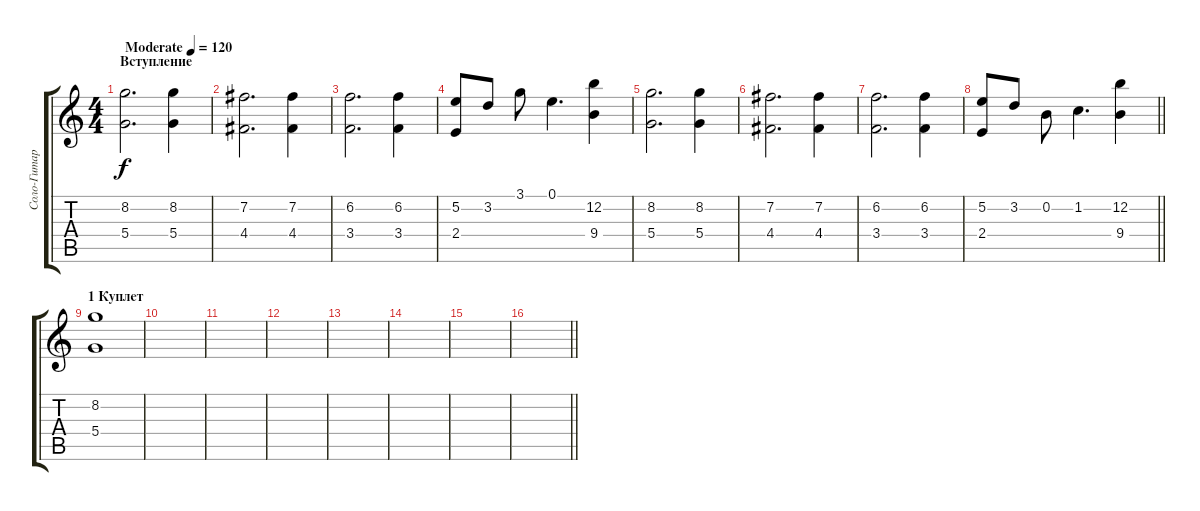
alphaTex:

\track ("Соло-Гитара" "Соло-Гитар") {instrument electricguitarjazz}
\staff {score tabs}
\tuning (E4 B3 G3 D3 A2 E2) {hide}
\ts (4 4)
\section ("" "Вступление")
\tempo (120 "Moderate")
\clef g2
\ks c
(8.2 5.4).2{d dy f instrument electricguitarjazz} (8.2 5.4).4 |
(7.2 4.4).2{d} (7.2 4.4).4 |
(6.2 3.4).2{d} (6.2 3.4).4 |
(5.2 2.4).8 3.2.8 3.1.8 0.1.4{d} (12.2 9.4).4 |
(8.2 5.4).2{d} (8.2 5.4).4 |
(7.2 4.4).2{d} (7.2 4.4).4 |
(6.2 3.4).2{d} (6.2 3.4).4 |
\barLineRight lightlight
(5.2 2.4).8 3.2.8 0.2.8 1.2.4{d} (12.2 9.4).4 |
\section ("" "1 Куплет")
(8.2 5.4).1 |
|
|
|
|
|
|
\barLineRight lightlight
